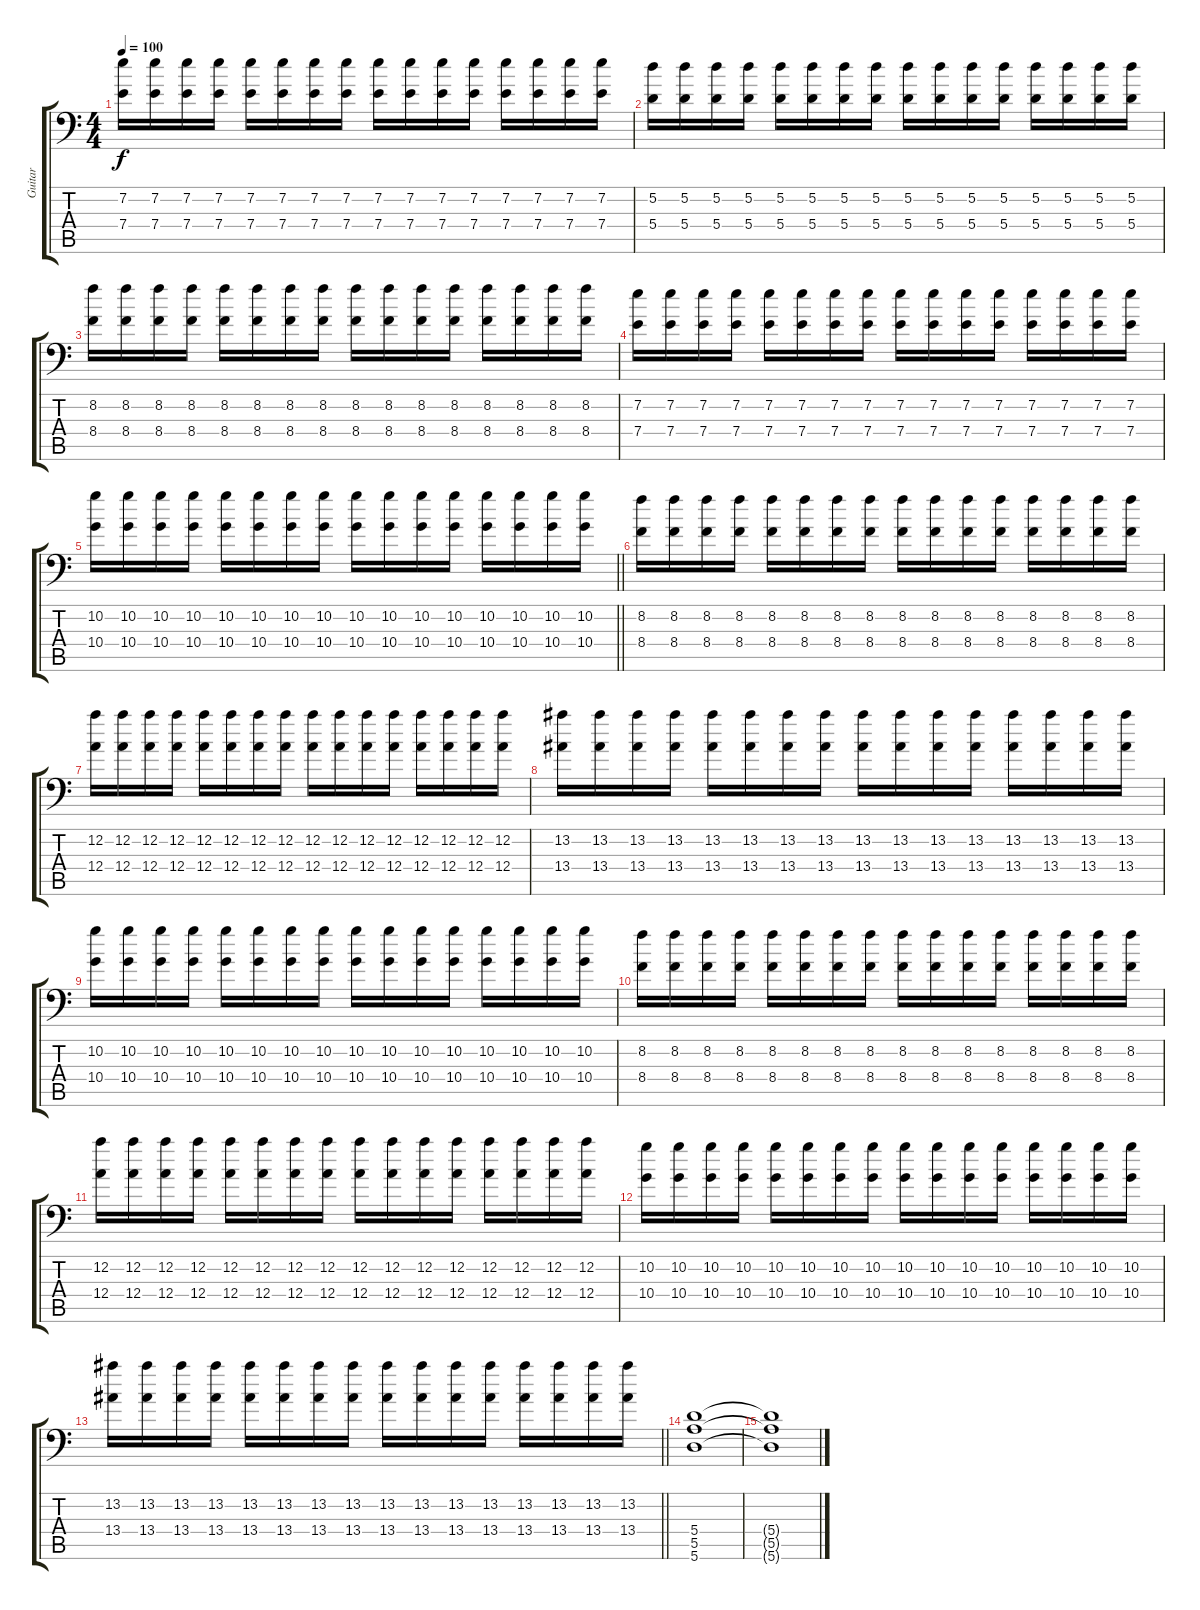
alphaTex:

\track ("Guitar" "Guitar") {instrument overdrivenguitar}
\staff {score tabs}
\tuning (D4 A3 F3 A2 E2 A1) {hide}
\ts (4 4)
\tempo 100
\clef f4
\ks c
(7.2 7.4).16{dy f} (7.2 7.4).16 (7.2 7.4).16 (7.2 7.4).16 (7.2 7.4).16 (7.2 7.4).16 (7.2 7.4).16 (7.2 7.4).16 (7.2 7.4).16 (7.2 7.4).16 (7.2 7.4).16 (7.2 7.4).16 (7.2 7.4).16 (7.2 7.4).16 (7.2 7.4).16 (7.2 7.4).16 |
(5.2 5.4).16 (5.2 5.4).16 (5.2 5.4).16 (5.2 5.4).16 (5.2 5.4).16 (5.2 5.4).16 (5.2 5.4).16 (5.2 5.4).16 (5.2 5.4).16 (5.2 5.4).16 (5.2 5.4).16 (5.2 5.4).16 (5.2 5.4).16 (5.2 5.4).16 (5.2 5.4).16 (5.2 5.4).16 |
(8.2 8.4).16 (8.2 8.4).16 (8.2 8.4).16 (8.2 8.4).16 (8.2 8.4).16 (8.2 8.4).16 (8.2 8.4).16 (8.2 8.4).16 (8.2 8.4).16 (8.2 8.4).16 (8.2 8.4).16 (8.2 8.4).16 (8.2 8.4).16 (8.2 8.4).16 (8.2 8.4).16 (8.2 8.4).16 |
(7.2 7.4).16 (7.2 7.4).16 (7.2 7.4).16 (7.2 7.4).16 (7.2 7.4).16 (7.2 7.4).16 (7.2 7.4).16 (7.2 7.4).16 (7.2 7.4).16 (7.2 7.4).16 (7.2 7.4).16 (7.2 7.4).16 (7.2 7.4).16 (7.2 7.4).16 (7.2 7.4).16 (7.2 7.4).16 |
\barLineRight lightlight
(10.2 10.4).16 (10.2 10.4).16 (10.2 10.4).16 (10.2 10.4).16 (10.2 10.4).16 (10.2 10.4).16 (10.2 10.4).16 (10.2 10.4).16 (10.2 10.4).16 (10.2 10.4).16 (10.2 10.4).16 (10.2 10.4).16 (10.2 10.4).16 (10.2 10.4).16 (10.2 10.4).16 (10.2 10.4).16 |
(8.2 8.4).16 (8.2 8.4).16 (8.2 8.4).16 (8.2 8.4).16 (8.2 8.4).16 (8.2 8.4).16 (8.2 8.4).16 (8.2 8.4).16 (8.2 8.4).16 (8.2 8.4).16 (8.2 8.4).16 (8.2 8.4).16 (8.2 8.4).16 (8.2 8.4).16 (8.2 8.4).16 (8.2 8.4).16 |
(12.2 12.4).16 (12.2 12.4).16 (12.2 12.4).16 (12.2 12.4).16 (12.2 12.4).16 (12.2 12.4).16 (12.2 12.4).16 (12.2 12.4).16 (12.2 12.4).16 (12.2 12.4).16 (12.2 12.4).16 (12.2 12.4).16 (12.2 12.4).16 (12.2 12.4).16 (12.2 12.4).16 (12.2 12.4).16 |
(13.2 13.4).16 (13.2 13.4).16 (13.2 13.4).16 (13.2 13.4).16 (13.2 13.4).16 (13.2 13.4).16 (13.2 13.4).16 (13.2 13.4).16 (13.2 13.4).16 (13.2 13.4).16 (13.2 13.4).16 (13.2 13.4).16 (13.2 13.4).16 (13.2 13.4).16 (13.2 13.4).16 (13.2 13.4).16 |
(10.2 10.4).16 (10.2 10.4).16 (10.2 10.4).16 (10.2 10.4).16 (10.2 10.4).16 (10.2 10.4).16 (10.2 10.4).16 (10.2 10.4).16 (10.2 10.4).16 (10.2 10.4).16 (10.2 10.4).16 (10.2 10.4).16 (10.2 10.4).16 (10.2 10.4).16 (10.2 10.4).16 (10.2 10.4).16 |
(8.2 8.4).16 (8.2 8.4).16 (8.2 8.4).16 (8.2 8.4).16 (8.2 8.4).16 (8.2 8.4).16 (8.2 8.4).16 (8.2 8.4).16 (8.2 8.4).16 (8.2 8.4).16 (8.2 8.4).16 (8.2 8.4).16 (8.2 8.4).16 (8.2 8.4).16 (8.2 8.4).16 (8.2 8.4).16 |
(12.2 12.4).16 (12.2 12.4).16 (12.2 12.4).16 (12.2 12.4).16 (12.2 12.4).16 (12.2 12.4).16 (12.2 12.4).16 (12.2 12.4).16 (12.2 12.4).16 (12.2 12.4).16 (12.2 12.4).16 (12.2 12.4).16 (12.2 12.4).16 (12.2 12.4).16 (12.2 12.4).16 (12.2 12.4).16 |
(10.2 10.4).16 (10.2 10.4).16 (10.2 10.4).16 (10.2 10.4).16 (10.2 10.4).16 (10.2 10.4).16 (10.2 10.4).16 (10.2 10.4).16 (10.2 10.4).16 (10.2 10.4).16 (10.2 10.4).16 (10.2 10.4).16 (10.2 10.4).16 (10.2 10.4).16 (10.2 10.4).16 (10.2 10.4).16 |
\barLineRight lightlight
(13.2 13.4).16 (13.2 13.4).16 (13.2 13.4).16 (13.2 13.4).16 (13.2 13.4).16 (13.2 13.4).16 (13.2 13.4).16 (13.2 13.4).16 (13.2 13.4).16 (13.2 13.4).16 (13.2 13.4).16 (13.2 13.4).16 (13.2 13.4).16 (13.2 13.4).16 (13.2 13.4).16 (13.2 13.4).16 |
(5.4 5.5 5.6).1 |
(5.4{t} 5.5{t} 5.6{t}).1
